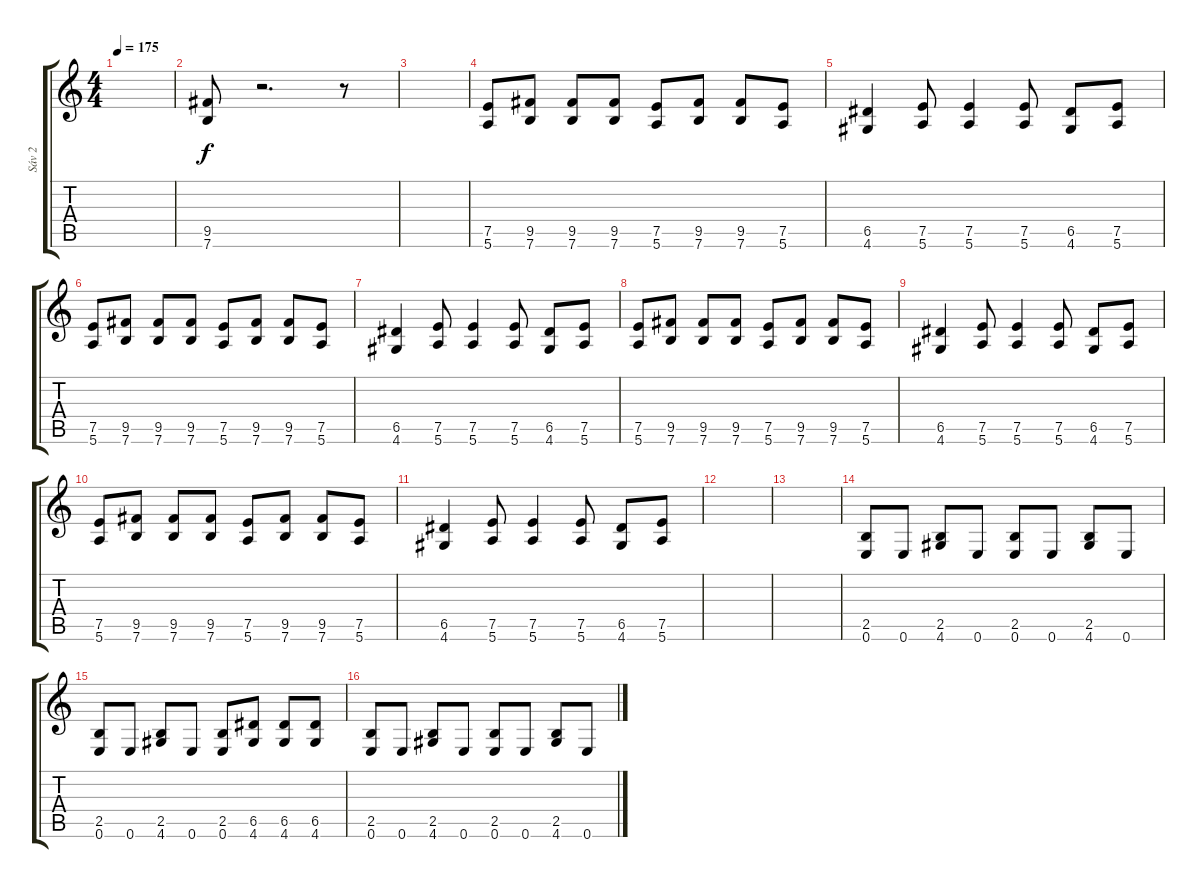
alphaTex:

\track ("Sáv 2" "Sáv 2") {instrument distortionguitar}
\staff {score tabs}
\tuning (E4 B3 G3 D3 A2 E2) {hide}
\ts (4 4)
\tempo 175
\clef g2
\ks c
|
(9.5 7.6).8 r.2{d} r.8 |
|
(7.5 5.6).8 (9.5 7.6).8 (9.5 7.6).8 (9.5 7.6).8 (7.5 5.6).8 (9.5 7.6).8 (9.5 7.6).8 (7.5 5.6).8 |
(6.5 4.6).4 (7.5 5.6).8 (7.5 5.6).4 (7.5 5.6).8 (6.5 4.6).8 (7.5 5.6).8 |
(7.5 5.6).8 (9.5 7.6).8 (9.5 7.6).8 (9.5 7.6).8 (7.5 5.6).8 (9.5 7.6).8 (9.5 7.6).8 (7.5 5.6).8 |
(6.5 4.6).4 (7.5 5.6).8 (7.5 5.6).4 (7.5 5.6).8 (6.5 4.6).8 (7.5 5.6).8 |
(7.5 5.6).8 (9.5 7.6).8 (9.5 7.6).8 (9.5 7.6).8 (7.5 5.6).8 (9.5 7.6).8 (9.5 7.6).8 (7.5 5.6).8 |
(6.5 4.6).4 (7.5 5.6).8 (7.5 5.6).4 (7.5 5.6).8 (6.5 4.6).8 (7.5 5.6).8 |
(7.5 5.6).8 (9.5 7.6).8 (9.5 7.6).8 (9.5 7.6).8 (7.5 5.6).8 (9.5 7.6).8 (9.5 7.6).8 (7.5 5.6).8 |
(6.5 4.6).4 (7.5 5.6).8 (7.5 5.6).4 (7.5 5.6).8 (6.5 4.6).8 (7.5 5.6).8 |
|
|
(2.5 0.6).8 0.6.8 (2.5 4.6).8 0.6.8 (2.5 0.6).8 0.6.8 (2.5 4.6).8 0.6.8 |
(2.5 0.6).8 0.6.8 (2.5 4.6).8 0.6.8 (2.5 0.6).8 (6.5 4.6).8 (6.5 4.6).8 (6.5 4.6).8 |
(2.5 0.6).8 0.6.8 (2.5 4.6).8 0.6.8 (2.5 0.6).8 0.6.8 (2.5 4.6).8 0.6.8
